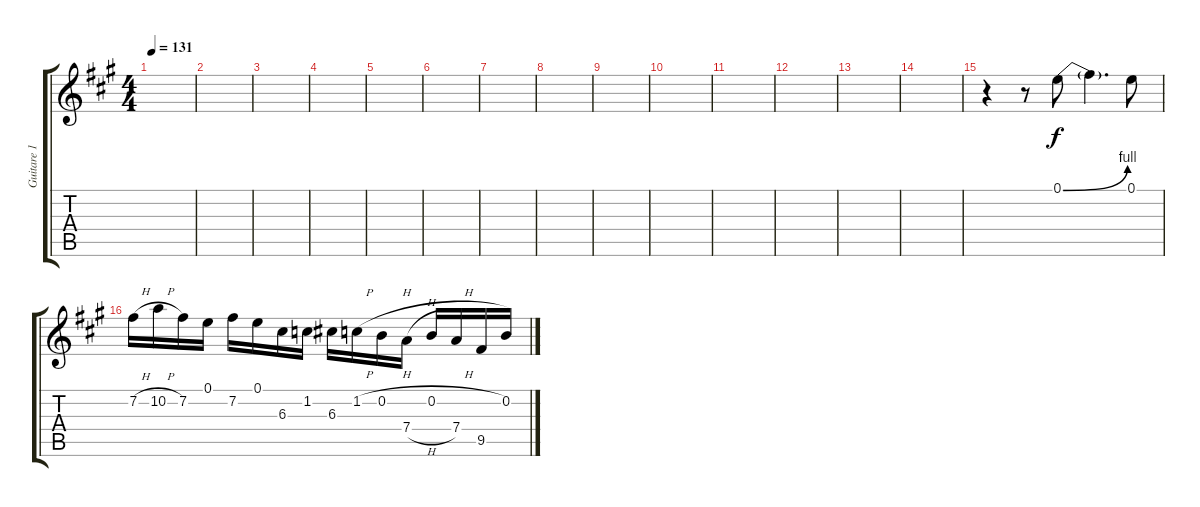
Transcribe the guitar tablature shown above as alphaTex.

\track ("Guitare 1" "Guitare 1") {instrument overdrivenguitar}
\staff {score tabs}
\tuning (E4 B3 G3 D3 A2 E2) {hide}
\ts (4 4)
\tempo 131
\clef g2
\ks a
|
|
|
|
|
|
|
|
|
|
|
|
|
|
r.4 r.8 0.1{be (bend 0 0 60 4)}.8 0.1{t}.4{d} 0.1.8 |
7.2{h}.16 10.2{h}.16 7.2.16 0.1.16 7.2.16 0.1.16 6.3.16 1.2.16 6.3.16 1.2{h}.16 0.2{h}.16 7.4{h}.16 0.2{h}.16 7.4.16 9.5.16 0.2.16
